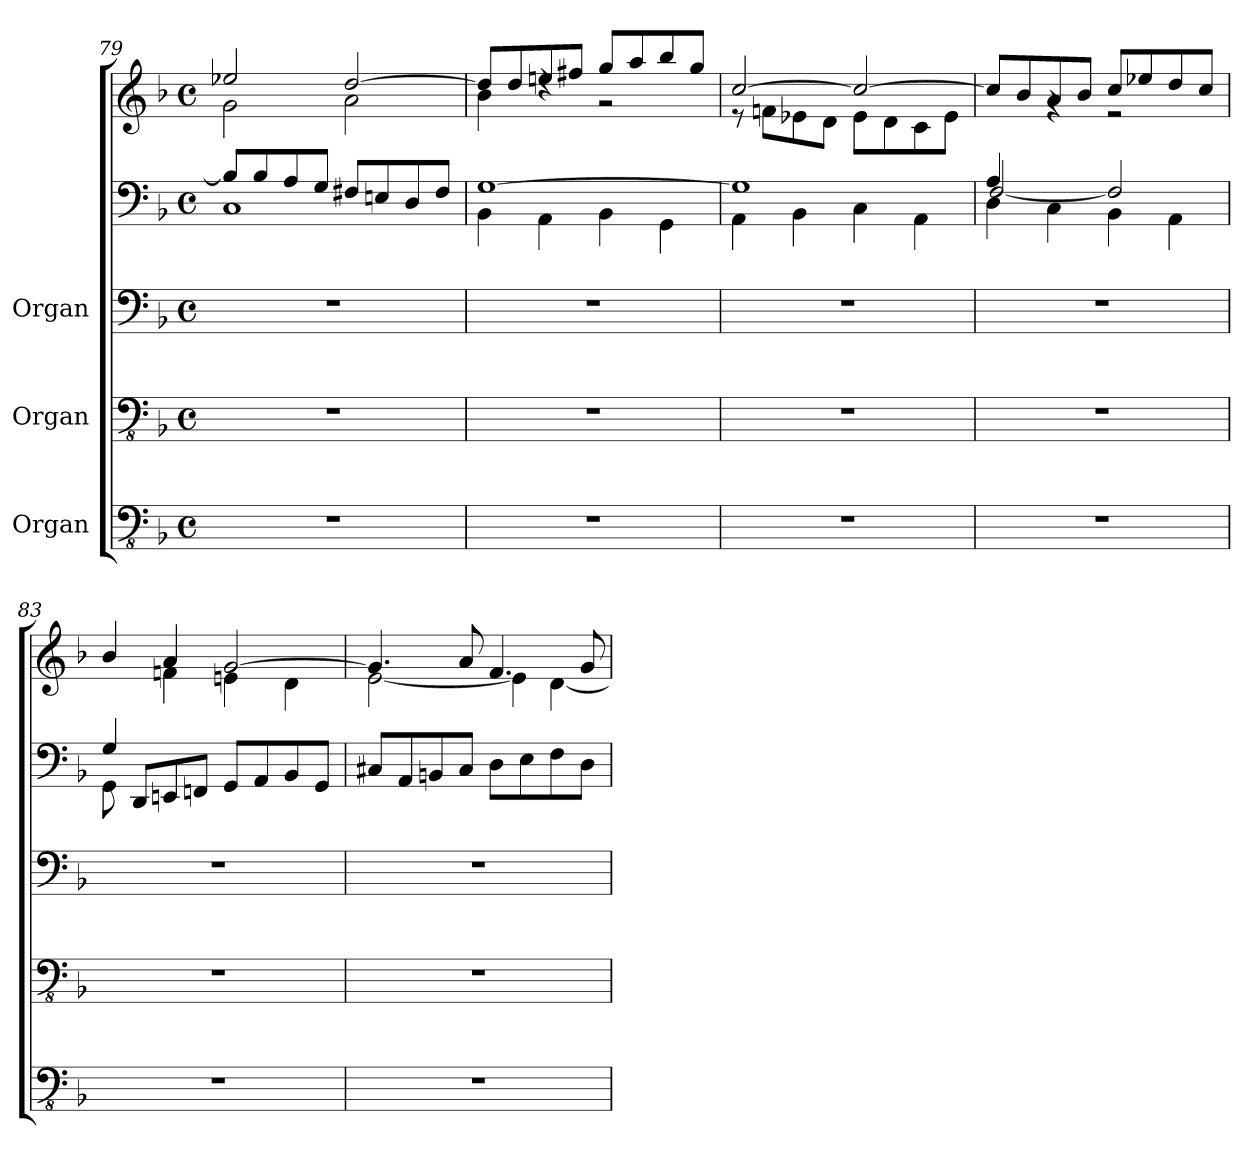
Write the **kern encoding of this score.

**kern	**kern	**kern	**kern	**kern
*part3	*part2	*part1	*part1	*part1
*staff5	*staff4	*staff3	*staff2	*staff1
*I"Organ	*I"Organ	*I"Organ	*	*
*clefFv4	*clefFv4	*clefF4	*clefF4	*clefG2
*k[b-]	*k[b-]	*k[b-]	*k[b-]	*k[b-]
*M4/4	*M4/4	*M4/4	*M4/4	*M4/4
*met(c)	*met(c)	*met(c)	*met(c)	*met(c)
=79	=79	=79	=79	=79
*	*	*	*^	*^
1r	1r	1r	8B-/L]	1C	2ee-X/	2g\
.	.	.	8B-/	.	.	.
.	.	.	8A/	.	.	.
.	.	.	8G/J	.	.	.
.	.	.	8F#X/L	.	[2dd/	2a\
.	.	.	8En/	.	.	.
.	.	.	8D/	.	.	.
.	.	.	8F#/J	.	.	.
=80	=80	=80	=80	=80	=80	=80
1r	1r	1r	[1G	4BB-\	8dd/L]	4b-\
.	.	.	.	.	8dd/	.
.	.	.	.	4AA\	8een/	4rdd
.	.	.	.	.	8ff#X/J	.
.	.	.	.	4BB-\	8gg/L	2r
.	.	.	.	.	8aa/	.
.	.	.	.	4GG\	8bb-/	.
.	.	.	.	.	8gg/J	.
=81	=81	=81	=81	=81	=81	=81
1r	1r	1r	1G]	4AA\	[2cc/	8r
.	.	.	.	.	.	8fn\L
.	.	.	.	4BB-\	.	8e-X\
.	.	.	.	.	.	8d\J
.	.	.	.	4C\	2cc/_	8e-\L
.	.	.	.	.	.	8d\
.	.	.	.	4AA\	.	8c\
.	.	.	.	.	.	8e-\J
!!LO:LB:g=z	!!
=82	=82	=82	=82	=82	=82	=82
*	*	*	*	*^	*	*
1r	1r	1r	4A/	[2F/	4D\	8cc/L]	4ryy
.	.	.	.	.	.	8b-/	.
.	.	.	2.ryy	.	4C\	8a/	4rg
.	.	.	.	.	.	8b-/J	.
.	.	.	.	2F/]	4BB-\	8cc/L	2r
.	.	.	.	.	.	8ee-X/	.
.	.	.	.	.	4AA\	8dd/	.
.	.	.	.	.	.	8cc/J	.
*	*	*	*	*v	*v	*	*
=83	=83	=83	=83	=83	=83	=83
1r	1r	1r	4G/	8GG\	4b-/	4ryy
.	.	.	.	8DD/L	.	.
.	.	.	2.ryy	8EEn/	4a/	4fn\
.	.	.	.	8FFn/J	.	.
.	.	.	.	8GG/L	[2g/	4en\
.	.	.	.	8AA/	.	.
.	.	.	.	8BB-/	.	4d\
.	.	.	.	8GG/J	.	.
*	*	*	*v	*v	*	*
=84	=84	=84	=84	=84	=84
1r	1r	1r	8C#X/L	4.g/]	[2e\
.	.	.	8AA/	.	.
.	.	.	8BBn/	.	.
.	.	.	8C#/J	8a/	.
.	.	.	8D\L	4.f/	4e\]
.	.	.	8E\	.	.
.	.	.	8F\	.	[4d\
.	.	.	8D\J	8g/	.
*	*	*	*	*v	*v
=	=	=	=	=
*-	*-	*-	*-	*-
